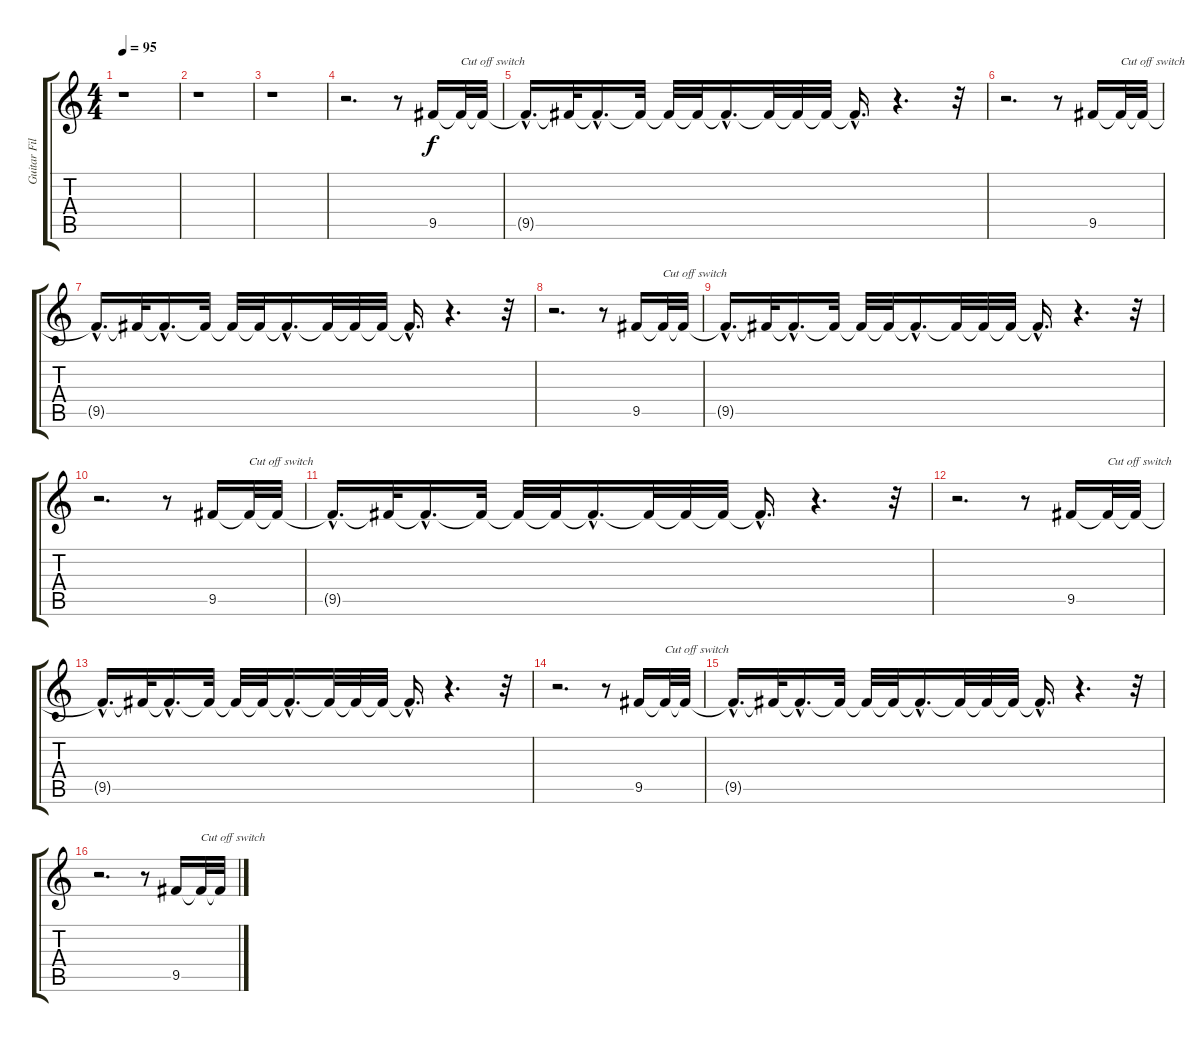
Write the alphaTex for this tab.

\track ("Guitar Fills" "Guitar Fil") {instrument distortionguitar}
\staff {score tabs}
\tuning (E4 B3 G3 D3 A2 E2) {hide}
\ts (4 4)
\tempo 95
\clef g2
\ks c
r.1{dy f} |
r.1 |
r.1 |
r.2{d} r.8 9.5.16{volume 0} 9.5{t}.32{txt "Cut off switch" volume 10} 9.5{t}.32{volume 0} |
9.5{hac t}.16{d volume 10} 9.5{t}.32{volume 0} 9.5{hac t}.16{d volume 10} 9.5{t}.32{volume 0} 9.5{t}.32{volume 10} 9.5{t}.32{volume 0} 9.5{hac t}.16{d volume 10} 9.5{t}.32{volume 0} 9.5{t}.32{volume 10} 9.5{t}.32{volume 0} 9.5{hac t}.16{d volume 10} r.4{d} r.32 |
r.2{d} r.8 9.5.16{volume 0} 9.5{t}.32{txt "Cut off switch" volume 10} 9.5{t}.32{volume 0} |
9.5{hac t}.16{d volume 10} 9.5{t}.32{volume 0} 9.5{hac t}.16{d volume 10} 9.5{t}.32{volume 0} 9.5{t}.32{volume 10} 9.5{t}.32{volume 0} 9.5{hac t}.16{d volume 10} 9.5{t}.32{volume 0} 9.5{t}.32{volume 10} 9.5{t}.32{volume 0} 9.5{hac t}.16{d volume 10} r.4{d} r.32 |
r.2{d} r.8 9.5.16{volume 0} 9.5{t}.32{txt "Cut off switch" volume 10} 9.5{t}.32{volume 0} |
9.5{hac t}.16{d volume 10} 9.5{t}.32{volume 0} 9.5{hac t}.16{d volume 10} 9.5{t}.32{volume 0} 9.5{t}.32{volume 10} 9.5{t}.32{volume 0} 9.5{hac t}.16{d volume 10} 9.5{t}.32{volume 0} 9.5{t}.32{volume 10} 9.5{t}.32{volume 0} 9.5{hac t}.16{d volume 10} r.4{d} r.32 |
r.2{d} r.8 9.5.16{volume 0} 9.5{t}.32{txt "Cut off switch" volume 10} 9.5{t}.32{volume 0} |
9.5{hac t}.16{d volume 10} 9.5{t}.32{volume 0} 9.5{hac t}.16{d volume 10} 9.5{t}.32{volume 0} 9.5{t}.32{volume 10} 9.5{t}.32{volume 0} 9.5{hac t}.16{d volume 10} 9.5{t}.32{volume 0} 9.5{t}.32{volume 10} 9.5{t}.32{volume 0} 9.5{hac t}.16{d volume 10} r.4{d} r.32 |
r.2{d} r.8 9.5.16{volume 0} 9.5{t}.32{txt "Cut off switch" volume 10} 9.5{t}.32{volume 0} |
9.5{hac t}.16{d volume 10} 9.5{t}.32{volume 0} 9.5{hac t}.16{d volume 10} 9.5{t}.32{volume 0} 9.5{t}.32{volume 10} 9.5{t}.32{volume 0} 9.5{hac t}.16{d volume 10} 9.5{t}.32{volume 0} 9.5{t}.32{volume 10} 9.5{t}.32{volume 0} 9.5{hac t}.16{d volume 10} r.4{d} r.32 |
r.2{d} r.8 9.5.16{volume 0} 9.5{t}.32{txt "Cut off switch" volume 10} 9.5{t}.32{volume 0} |
9.5{hac t}.16{d volume 10} 9.5{t}.32{volume 0} 9.5{hac t}.16{d volume 10} 9.5{t}.32{volume 0} 9.5{t}.32{volume 10} 9.5{t}.32{volume 0} 9.5{hac t}.16{d volume 10} 9.5{t}.32{volume 0} 9.5{t}.32{volume 10} 9.5{t}.32{volume 0} 9.5{hac t}.16{d volume 10} r.4{d} r.32 |
r.2{d} r.8 9.5.16{volume 0} 9.5{t}.32{txt "Cut off switch" volume 10} 9.5{t}.32{volume 0}
